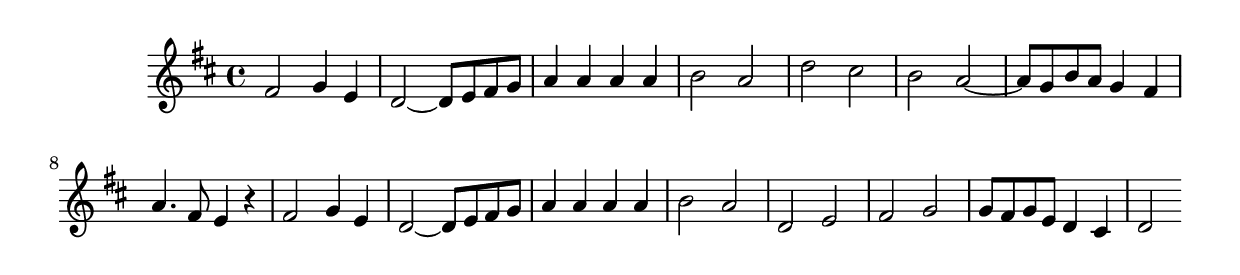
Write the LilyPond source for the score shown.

\version "2.14.0"
%{\header {
  title = "introduction, London symphony"
  composer = "Haydn"
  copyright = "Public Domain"
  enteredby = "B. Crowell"
}%}
\score{{\key d \major
    \time 4/4
    %{\tempo 4=165
    %}\relative fis' {
fis2 g4 e | d2~ d8 e fis g | a4 a a a | b2 a |
d2 cis | b2 a~ | a8 g b a g4 fis | a4. fis8 e4 r |
fis2 g4 e | d2~ d8 e fis g | a4 a a a | b2 a |
d,2 e | fis2 g | g8 fis g e d4 cis | d2
}
}}